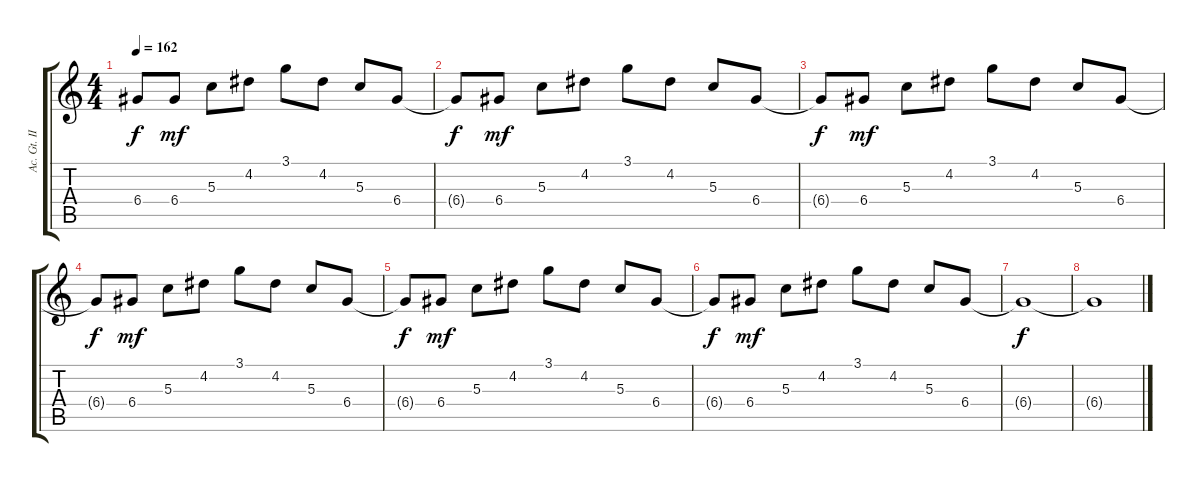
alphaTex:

\track ("Ac. Gt. II" "Ac. Gt. II") {instrument acousticguitarsteel}
\staff {score tabs}
\tuning (E4 B3 G3 D3 A2 E2) {hide}
\ts (4 4)
\tempo 162
\clef g2
\ks c
6.4{t}.8{dy f} 6.4.8{dy mf} 5.3.8 4.2.8 3.1.8 4.2.8 5.3.8 6.4.8 |
6.4{t}.8{dy f} 6.4.8{dy mf} 5.3.8 4.2.8 3.1.8 4.2.8 5.3.8 6.4.8 |
6.4{t}.8{dy f} 6.4.8{dy mf volume 10} 5.3.8{volume 10} 4.2.8{volume 10} 3.1.8{volume 10} 4.2.8{volume 10} 5.3.8{volume 9} 6.4.8{volume 9} |
6.4{t}.8{dy f} 6.4.8{dy mf volume 9} 5.3.8{volume 8} 4.2.8{volume 8} 3.1.8{volume 8} 4.2.8{volume 8} 5.3.8{volume 8} 6.4.8{volume 7} |
6.4{t}.8{dy f} 6.4.8{dy mf volume 7} 5.3.8{volume 7} 4.2.8{volume 6} 3.1.8{volume 6} 4.2.8{volume 6} 5.3.8{volume 6} 6.4.8{volume 6} |
6.4{t}.8{dy f} 6.4.8{dy mf volume 5} 5.3.8{volume 5} 4.2.8{volume 5} 3.1.8{volume 4} 4.2.8{volume 4} 5.3.8{volume 4} 6.4.8{volume 4} |
6.4{t}.1{dy f} |
6.4{t}.1
